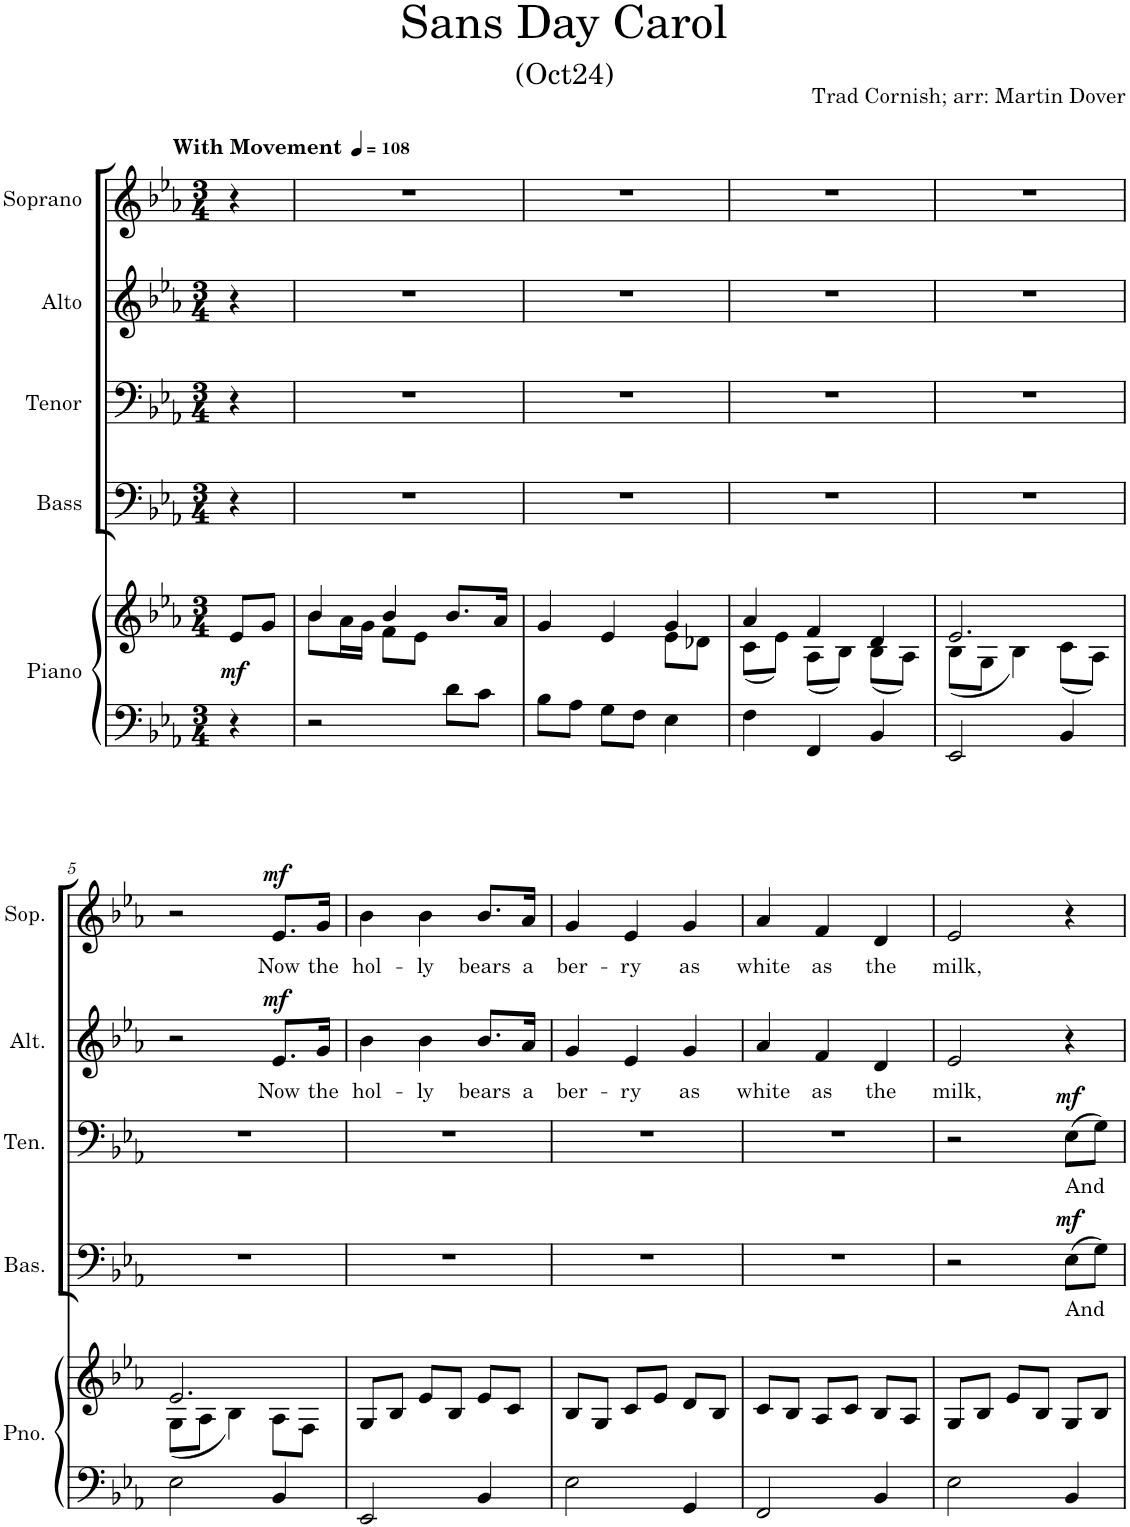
**kern	**kern	**dynam	**kern	**text	**dynam	**kern	**text	**dynam	**kern	**text	**dynam	**kern	**text	**dynam
*part5	*part5	*part5	*part4	*part4	*part4	*part3	*part3	*part3	*part2	*part2	*part2	*part1	*part1	*part1
*staff6	*staff5	*staff5/6	*staff4	*staff4	*staff4	*staff3	*staff3	*staff3	*staff2	*staff2	*staff2	*staff1	*staff1	*staff1
*I"Piano	*	*	*I"Bass	*	*	*I"Tenor	*	*	*I"Alto	*	*	*I"Soprano	*	*
*I'Pno.	*	*	*I'Bas.	*	*	*I'Ten.	*	*	*I'Alt.	*	*	*I'Sop.	*	*
*clefF4	*clefG2	*	*clefF4	*	*	*clefF4	*	*	*clefG2	*	*	*clefG2	*	*
*k[b-e-a-]	*k[b-e-a-]	*	*k[b-e-a-]	*	*	*k[b-e-a-]	*	*	*k[b-e-a-]	*	*	*k[b-e-a-]	*	*
*M3/4	*M3/4	*	*M3/4	*	*	*M3/4	*	*	*M3/4	*	*	*M3/4	*	*
*MM108	*MM108	*	*MM108	*	*	*MM108	*	*	*MM108	*	*	*MM108	*	*
=	=	=	=	=	=	=	=	=	=	=	=	=	=	=
!	!	!	!	!	!	!	!	!	!	!	!	!LO:TX:a:B:t=With Movement	!	!
!	!	!LO:DY:b	!	!	!	!	!	!	!	!	!	!	!	!
4r	8e-/L	mf	4r	.	.	4r	.	.	4r	.	.	4r	.	.
.	8g/J	.	.	.	.	.	.	.	.	.	.	.	.	.
=1	=1	=1	=1	=1	=1	=1	=1	=1	=1	=1	=1	=1	=1	=1
*	*^	*	*	*	*	*	*	*	*	*	*	*	*	*
2r	4b-/	8b-\L	.	2.r	.	.	2.r	.	.	2.r	.	.	2.r	.	.
.	.	16a-\L	.	.	.	.	.	.	.	.	.	.	.	.	.
.	.	16g\JJ	.	.	.	.	.	.	.	.	.	.	.	.	.
.	4b-/	8f\L	.	.	.	.	.	.	.	.	.	.	.	.	.
.	.	8e-\J	.	.	.	.	.	.	.	.	.	.	.	.	.
8d\L	8.b-/L	4ryy	.	.	.	.	.	.	.	.	.	.	.	.	.
8c\J	.	.	.	.	.	.	.	.	.	.	.	.	.	.	.
.	16a-/Jk	.	.	.	.	.	.	.	.	.	.	.	.	.	.
=2	=2	=2	=2	=2	=2	=2	=2	=2	=2	=2	=2	=2	=2	=2	=2
8B-\L	4g/	2ryy	.	2.r	.	.	2.r	.	.	2.r	.	.	2.r	.	.
8A-\J	.	.	.	.	.	.	.	.	.	.	.	.	.	.	.
8G\L	4e-/	.	.	.	.	.	.	.	.	.	.	.	.	.	.
8F\J	.	.	.	.	.	.	.	.	.	.	.	.	.	.	.
4E-\	4g/	8e-\L	.	.	.	.	.	.	.	.	.	.	.	.	.
.	.	8d-X\J	.	.	.	.	.	.	.	.	.	.	.	.	.
=3	=3	=3	=3	=3	=3	=3	=3	=3	=3	=3	=3	=3	=3	=3	=3
4F\	4a-/	(8c\L	.	2.r	.	.	2.r	.	.	2.r	.	.	2.r	.	.
.	.	8e-\J)	.	.	.	.	.	.	.	.	.	.	.	.	.
4FF/	4f/	(8A-\L	.	.	.	.	.	.	.	.	.	.	.	.	.
.	.	8B-\J)	.	.	.	.	.	.	.	.	.	.	.	.	.
4BB-/	4d/	(8B-\L	.	.	.	.	.	.	.	.	.	.	.	.	.
.	.	8A-\J)	.	.	.	.	.	.	.	.	.	.	.	.	.
=4	=4	=4	=4	=4	=4	=4	=4	=4	=4	=4	=4	=4	=4	=4	=4
2EE-/	2.e-/	(8B-\L	.	2.r	.	.	2.r	.	.	2.r	.	.	2.r	.	.
.	.	8G\J	.	.	.	.	.	.	.	.	.	.	.	.	.
.	.	4B-\)	.	.	.	.	.	.	.	.	.	.	.	.	.
4BB-/	.	(8c\L	.	.	.	.	.	.	.	.	.	.	.	.	.
.	.	8A-\J)	.	.	.	.	.	.	.	.	.	.	.	.	.
!!LO:LB:g=z
=5	=5	=5	=5	=5	=5	=5	=5	=5	=5	=5	=5	=5	=5	=5	=5
2E-\	2.e-/	(8G\L	.	2.r	.	.	2.r	.	.	2r	.	.	2r	.	.
.	.	8A-\J	.	.	.	.	.	.	.	.	.	.	.	.	.
.	.	4B-\)	.	.	.	.	.	.	.	.	.	.	.	.	.
!	!	!	!	!	!	!	!	!	!	!	!LO:LY:b	!LO:DY:a	!	!LO:LY:b	!LO:DY:a
4BB-/	.	8A-\L	.	.	.	.	.	.	.	8.e-/L	Now	mf	8.e-/L	Now	mf
.	.	8F\J	.	.	.	.	.	.	.	.	.	.	.	.	.
!	!	!	!	!	!	!	!	!	!	!	!LO:LY:b	!	!	!LO:LY:b	!
.	.	.	.	.	.	.	.	.	.	16g/Jk	the	.	16g/Jk	the	.
*	*v	*v	*	*	*	*	*	*	*	*	*	*	*	*	*
=6	=6	=6	=6	=6	=6	=6	=6	=6	=6	=6	=6	=6	=6	=6
!	!	!	!	!	!	!	!	!	!	!LO:LY:b	!	!	!LO:LY:b	!
2EE-/	8G/L	.	2.r	.	.	2.r	.	.	4b-\	hol-	.	4b-\	hol-	.
.	8B-/J	.	.	.	.	.	.	.	.	.	.	.	.	.
!	!	!	!	!	!	!	!	!	!	!LO:LY:b	!	!	!LO:LY:b	!
.	8e-/L	.	.	.	.	.	.	.	4b-\	-ly	.	4b-\	-ly	.
.	8B-/J	.	.	.	.	.	.	.	.	.	.	.	.	.
!	!	!	!	!	!	!	!	!	!	!LO:LY:b	!	!	!LO:LY:b	!
4BB-/	8e-/L	.	.	.	.	.	.	.	8.b-/L	bears	.	8.b-/L	bears	.
.	8c/J	.	.	.	.	.	.	.	.	.	.	.	.	.
!	!	!	!	!	!	!	!	!	!	!LO:LY:b	!	!	!LO:LY:b	!
.	.	.	.	.	.	.	.	.	16a-/Jk	a	.	16a-/Jk	a	.
=7	=7	=7	=7	=7	=7	=7	=7	=7	=7	=7	=7	=7	=7	=7
!	!	!	!	!	!	!	!	!	!	!LO:LY:b	!	!	!LO:LY:b	!
2E-\	8B-/L	.	2.r	.	.	2.r	.	.	4g/	ber-	.	4g/	ber-	.
.	8G/J	.	.	.	.	.	.	.	.	.	.	.	.	.
!	!	!	!	!	!	!	!	!	!	!LO:LY:b	!	!	!LO:LY:b	!
.	8c/L	.	.	.	.	.	.	.	4e-/	-ry	.	4e-/	-ry	.
.	8e-/J	.	.	.	.	.	.	.	.	.	.	.	.	.
!	!	!	!	!	!	!	!	!	!	!LO:LY:b	!	!	!LO:LY:b	!
4GG/	8d/L	.	.	.	.	.	.	.	4g/	as	.	4g/	as	.
.	8B-/J	.	.	.	.	.	.	.	.	.	.	.	.	.
=8	=8	=8	=8	=8	=8	=8	=8	=8	=8	=8	=8	=8	=8	=8
!	!	!	!	!	!	!	!	!	!	!LO:LY:b	!	!	!LO:LY:b	!
2FF/	8c/L	.	2.r	.	.	2.r	.	.	4a-/	white	.	4a-/	white	.
.	8B-/J	.	.	.	.	.	.	.	.	.	.	.	.	.
!	!	!	!	!	!	!	!	!	!	!LO:LY:b	!	!	!LO:LY:b	!
.	8A-/L	.	.	.	.	.	.	.	4f/	as	.	4f/	as	.
.	8c/J	.	.	.	.	.	.	.	.	.	.	.	.	.
!	!	!	!	!	!	!	!	!	!	!LO:LY:b	!	!	!LO:LY:b	!
4BB-/	8B-/L	.	.	.	.	.	.	.	4d/	the	.	4d/	the	.
.	8A-/J	.	.	.	.	.	.	.	.	.	.	.	.	.
=9	=9	=9	=9	=9	=9	=9	=9	=9	=9	=9	=9	=9	=9	=9
!	!	!	!	!	!	!	!	!	!	!LO:LY:b	!	!	!LO:LY:b	!
2E-\	8G/L	.	2r	.	.	2r	.	.	2e-/	milk,	.	2e-/	milk,	.
.	8B-/J	.	.	.	.	.	.	.	.	.	.	.	.	.
.	8e-/L	.	.	.	.	.	.	.	.	.	.	.	.	.
.	8B-/J	.	.	.	.	.	.	.	.	.	.	.	.	.
!	!	!	!	!LO:LY:b	!LO:DY:a	!	!LO:LY:b	!LO:DY:a	!	!	!	!	!	!
4BB-/	8G/L	.	(8E-\L	And	mf	(8E-\L	And	mf	4r	.	.	4r	.	.
.	8B-/J	.	8G\J)	.	.	8G\J)	.	.	.	.	.	.	.	.
=	=	=	=	=	=	=	=	=	=	=	=	=	=	=
*-	*-	*-	*-	*-	*-	*-	*-	*-	*-	*-	*-	*-	*-	*-
